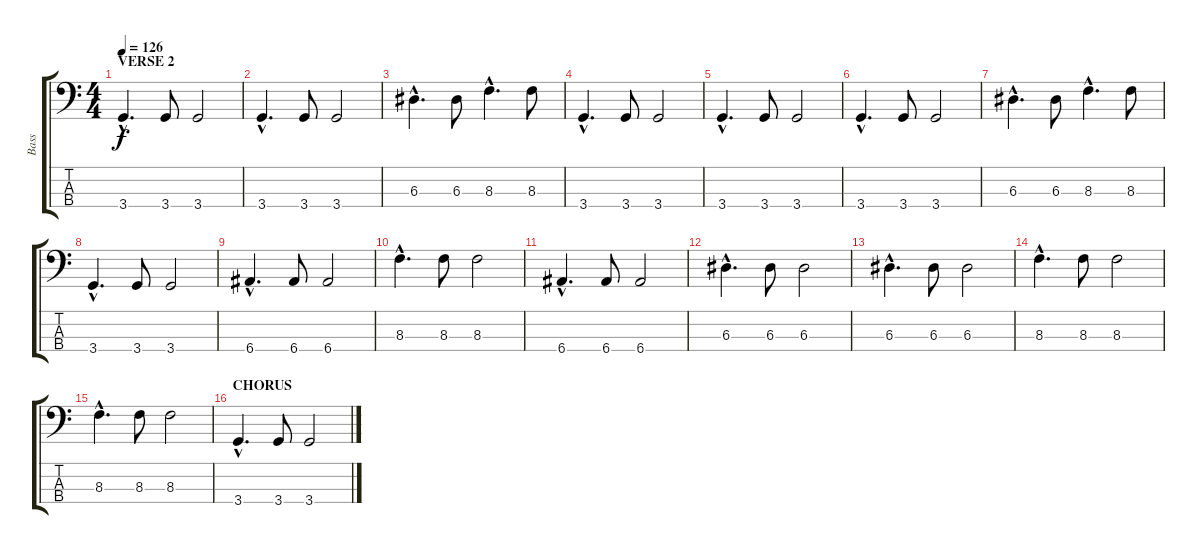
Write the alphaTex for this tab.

\track ("Bass" "Bass") {instrument electricbasspick}
\staff {score tabs}
\tuning (G2 D2 A1 E1) {hide}
\ts (4 4)
\section ("" "VERSE 2")
\tempo 126
\clef f4
\ks c
3.4{hac}.4{d dy f} 3.4.8 3.4.2 |
3.4{hac}.4{d} 3.4.8 3.4.2 |
6.3{hac}.4{d} 6.3.8 8.3{hac}.4{d} 8.3.8 |
3.4{hac}.4{d} 3.4.8 3.4.2 |
3.4{hac}.4{d} 3.4.8 3.4.2 |
3.4{hac}.4{d} 3.4.8 3.4.2 |
6.3{hac}.4{d} 6.3.8 8.3{hac}.4{d} 8.3.8 |
3.4{hac}.4{d} 3.4.8 3.4.2 |
6.4{hac}.4{d} 6.4.8 6.4.2 |
8.3{hac}.4{d} 8.3.8 8.3.2 |
6.4{hac}.4{d} 6.4.8 6.4.2 |
6.3{hac}.4{d} 6.3.8 6.3.2 |
6.3{hac}.4{d} 6.3.8 6.3.2 |
8.3{hac}.4{d} 8.3.8 8.3.2 |
8.3{hac}.4{d} 8.3.8 8.3.2 |
\section ("" "CHORUS")
3.4{hac}.4{d} 3.4.8 3.4.2
